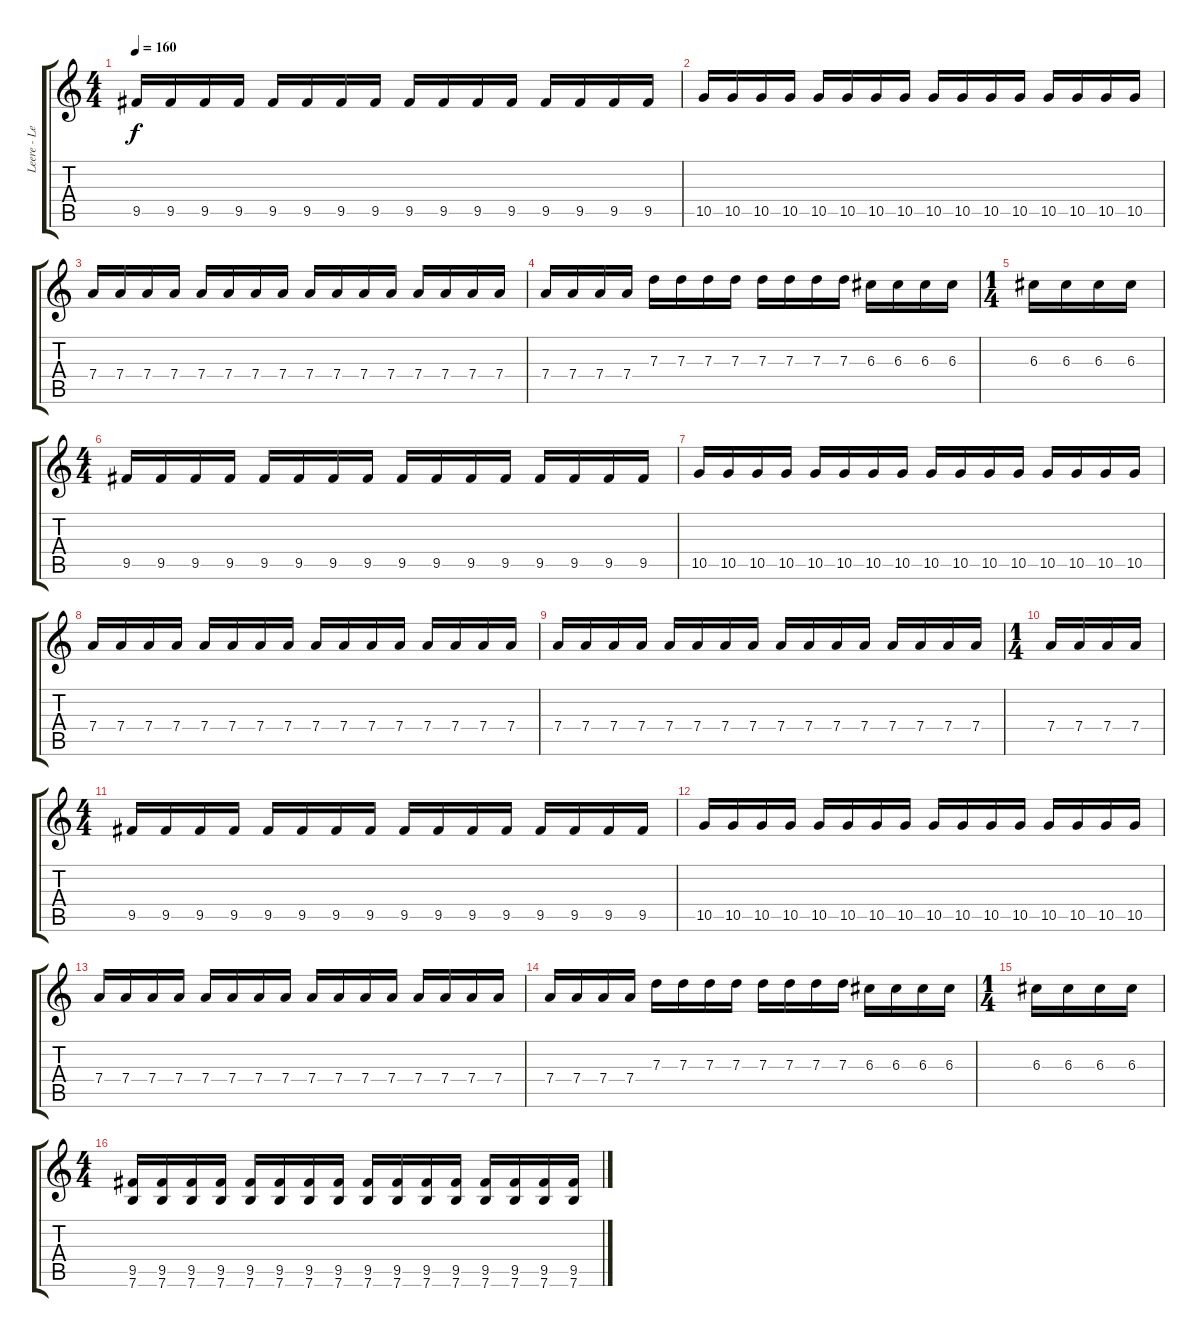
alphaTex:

\track ("Leere - Lead Guitar" "Leere - Le") {instrument distortionguitar}
\staff {score tabs}
\tuning (E4 B3 G3 D3 A2 E2) {hide}
\ts (4 4)
\tempo 160
\clef g2
\ks c
9.5.16{dy f} 9.5.16 9.5.16 9.5.16 9.5.16 9.5.16 9.5.16 9.5.16 9.5.16 9.5.16 9.5.16 9.5.16 9.5.16 9.5.16 9.5.16 9.5.16 |
10.5.16 10.5.16 10.5.16 10.5.16 10.5.16 10.5.16 10.5.16 10.5.16 10.5.16 10.5.16 10.5.16 10.5.16 10.5.16 10.5.16 10.5.16 10.5.16 |
7.4.16 7.4.16 7.4.16 7.4.16 7.4.16 7.4.16 7.4.16 7.4.16 7.4.16 7.4.16 7.4.16 7.4.16 7.4.16 7.4.16 7.4.16 7.4.16 |
7.4.16 7.4.16 7.4.16 7.4.16 7.3.16 7.3.16 7.3.16 7.3.16 7.3.16 7.3.16 7.3.16 7.3.16 6.3.16 6.3.16 6.3.16 6.3.16 |
\ts (1 4)
6.3.16 6.3.16 6.3.16 6.3.16 |
\ts (4 4)
9.5.16 9.5.16 9.5.16 9.5.16 9.5.16 9.5.16 9.5.16 9.5.16 9.5.16 9.5.16 9.5.16 9.5.16 9.5.16 9.5.16 9.5.16 9.5.16 |
10.5.16 10.5.16 10.5.16 10.5.16 10.5.16 10.5.16 10.5.16 10.5.16 10.5.16 10.5.16 10.5.16 10.5.16 10.5.16 10.5.16 10.5.16 10.5.16 |
7.4.16 7.4.16 7.4.16 7.4.16 7.4.16 7.4.16 7.4.16 7.4.16 7.4.16 7.4.16 7.4.16 7.4.16 7.4.16 7.4.16 7.4.16 7.4.16 |
7.4.16 7.4.16 7.4.16 7.4.16 7.4.16 7.4.16 7.4.16 7.4.16 7.4.16 7.4.16 7.4.16 7.4.16 7.4.16 7.4.16 7.4.16 7.4.16 |
\ts (1 4)
7.4.16 7.4.16 7.4.16 7.4.16 |
\ts (4 4)
9.5.16 9.5.16 9.5.16 9.5.16 9.5.16 9.5.16 9.5.16 9.5.16 9.5.16 9.5.16 9.5.16 9.5.16 9.5.16 9.5.16 9.5.16 9.5.16 |
10.5.16 10.5.16 10.5.16 10.5.16 10.5.16 10.5.16 10.5.16 10.5.16 10.5.16 10.5.16 10.5.16 10.5.16 10.5.16 10.5.16 10.5.16 10.5.16 |
7.4.16 7.4.16 7.4.16 7.4.16 7.4.16 7.4.16 7.4.16 7.4.16 7.4.16 7.4.16 7.4.16 7.4.16 7.4.16 7.4.16 7.4.16 7.4.16 |
7.4.16 7.4.16 7.4.16 7.4.16 7.3.16 7.3.16 7.3.16 7.3.16 7.3.16 7.3.16 7.3.16 7.3.16 6.3.16 6.3.16 6.3.16 6.3.16 |
\ts (1 4)
6.3.16 6.3.16 6.3.16 6.3.16 |
\ts (4 4)
(9.5 7.6).16 (9.5 7.6).16 (9.5 7.6).16 (9.5 7.6).16 (9.5 7.6).16 (9.5 7.6).16 (9.5 7.6).16 (9.5 7.6).16 (9.5 7.6).16 (9.5 7.6).16 (9.5 7.6).16 (9.5 7.6).16 (9.5 7.6).16 (9.5 7.6).16 (9.5 7.6).16 (9.5 7.6).16
